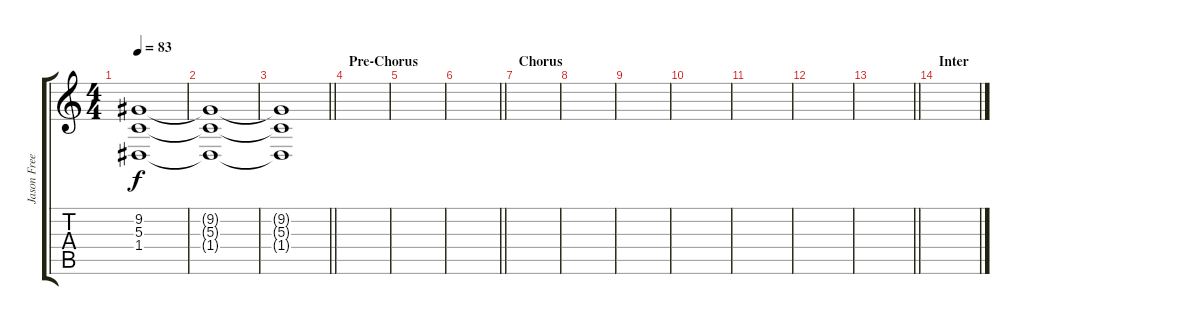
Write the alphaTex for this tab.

\track ("Jason Freese [Organ/Keyboard]" "Jason Free") {instrument drawbarorgan}
\staff {score tabs}
\tuning (E4 B3 G3 D3 A2 E2) {hide}
\ts (4 4)
\tempo 83
\clef g2
\ks c
(9.2{t} 5.3{t} 1.4{t}).1{dy f volume 11} |
(9.2{t} 5.3{t} 1.4{t}).1 |
\barLineRight lightlight
(9.2{t} 5.3{t} 1.4{t}).1 |
\section ("" "Pre-Chorus")
|
|
\barLineRight lightlight
|
\section ("" "Chorus")
|
|
|
|
|
|
\barLineRight lightlight
|
\section ("" "Inter")
